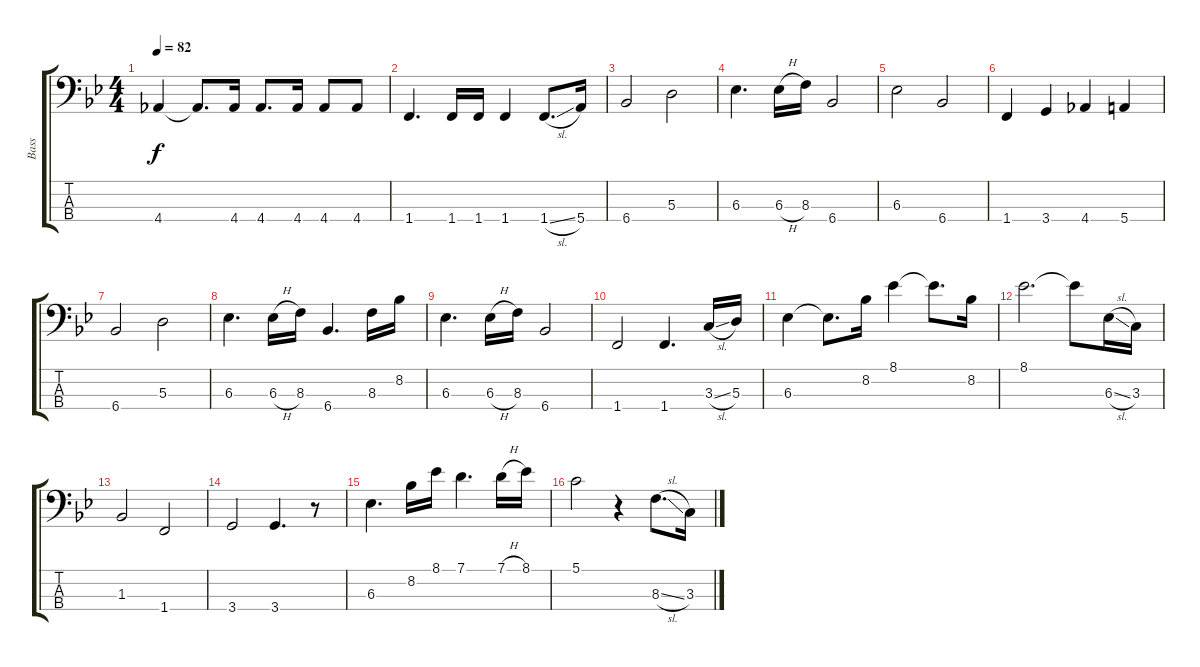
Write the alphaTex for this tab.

\track ("Bass" "Bass") {instrument electricbassfinger}
\staff {score tabs}
\tuning (G2 D2 A1 E1) {hide}
\ts (4 4)
\tempo 82
\clef f4
\ks bb
4.4.4{dy f} 4.4{t}.8{d} 4.4.16 4.4.8{d} 4.4.16 4.4.8 4.4.8 |
1.4.4{d} 1.4.16 1.4.16 1.4.4 1.4{sl}.8{d} 5.4.16 |
6.4.2 5.3.2 |
6.3.4{d} 6.3{h}.16 8.3.16 6.4.2 |
6.3.2 6.4.2 |
1.4.4 3.4.4 4.4.4 5.4.4 |
6.4.2 5.3.2 |
6.3.4{d} 6.3{h}.16 8.3.16 6.4.4{d} 8.3.16 8.2.16 |
6.3.4{d} 6.3{h}.16 8.3.16 6.4.2 |
1.4.2 1.4.4{d} 3.3{sl}.16 5.3.16 |
6.3.4 6.3{t}.8{d} 8.2.16 8.1.4 8.1{t}.8{d} 8.2.16 |
8.1.2{d} 8.1{t}.8 6.3{sl}.16 3.3.16 |
1.3.2 1.4.2 |
3.4.2 3.4.4{d} r.8 |
6.3.4{d} 8.2.16 8.1.16 7.1.4{d} 7.1{h}.16 8.1.16 |
5.1.2 r.4 8.3{sl}.8{d} 3.3.16
